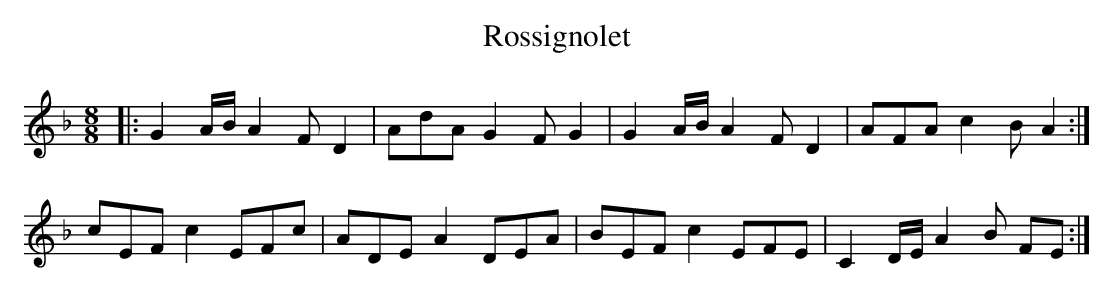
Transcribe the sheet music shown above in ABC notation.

X:1
T:Rossignolet
L:1/8
M:8/8
K:Dmin
|:G2A/2B/2 A2F D2|AdAG2F G2|G2A/2B/2 A2F D2|AFAc2B A2:|
cEFc2EFc|ADEA2DEA|BEFc2 EFE | C2D/2E/2 A2B FE :|
